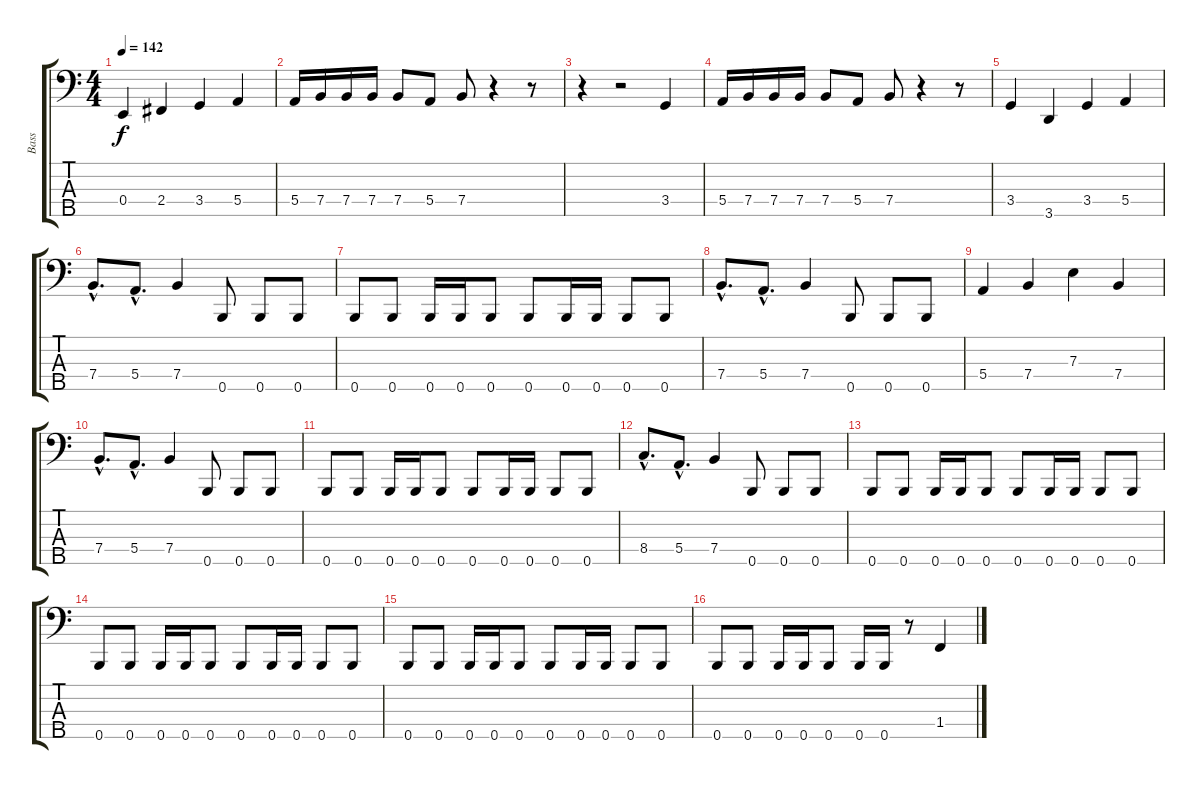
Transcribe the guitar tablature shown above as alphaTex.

\track ("Bass" "Bass") {instrument electricbasspick}
\staff {score tabs}
\tuning (G2 D2 A1 E1 B0) {hide}
\ts (4 4)
\tempo 142
\clef f4
\ks c
0.4.4{dy f} 2.4.4 3.4.4 5.4.4 |
5.4.16 7.4.16 7.4.16 7.4.16 7.4.8 5.4.8 7.4.8 r.4 r.8 |
r.4 r.2 3.4.4 |
5.4.16 7.4.16 7.4.16 7.4.16 7.4.8 5.4.8 7.4.8 r.4 r.8 |
3.4.4 3.5.4 3.4.4 5.4.4 |
7.4{hac}.8{d} 5.4{hac}.8{d} 7.4.4 0.5.8 0.5.8 0.5.8 |
0.5.8 0.5.8 0.5.16 0.5.16 0.5.8 0.5.8 0.5.16 0.5.16 0.5.8 0.5.8 |
7.4{hac}.8{d} 5.4{hac}.8{d} 7.4.4 0.5.8 0.5.8 0.5.8 |
5.4.4 7.4.4 7.3.4 7.4.4 |
7.4{hac}.8{d} 5.4{hac}.8{d} 7.4.4 0.5.8 0.5.8 0.5.8 |
0.5.8 0.5.8 0.5.16 0.5.16 0.5.8 0.5.8 0.5.16 0.5.16 0.5.8 0.5.8 |
8.4{hac}.8{d} 5.4{hac}.8{d} 7.4.4 0.5.8 0.5.8 0.5.8 |
0.5.8 0.5.8 0.5.16 0.5.16 0.5.8 0.5.8 0.5.16 0.5.16 0.5.8 0.5.8 |
0.5.8 0.5.8 0.5.16 0.5.16 0.5.8 0.5.8 0.5.16 0.5.16 0.5.8 0.5.8 |
0.5.8 0.5.8 0.5.16 0.5.16 0.5.8 0.5.8 0.5.16 0.5.16 0.5.8 0.5.8 |
0.5.8 0.5.8 0.5.16 0.5.16 0.5.8 0.5.16 0.5.16 r.8 1.4.4
